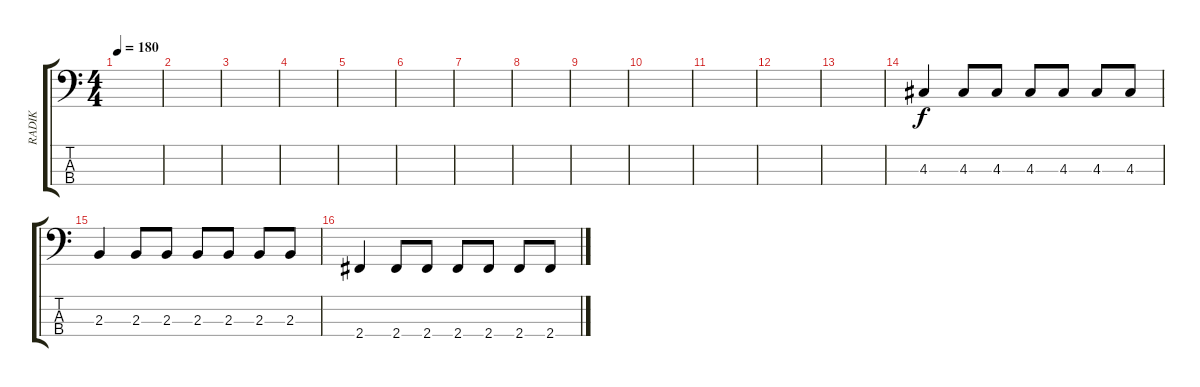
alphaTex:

\track ("RADIK" "RADIK") {instrument electricbassfinger}
\staff {score tabs}
\tuning (G2 D2 A1 E1) {hide}
\ts (4 4)
\tempo 180
\clef f4
\ks c
|
|
|
|
|
|
|
|
|
|
|
|
|
4.3.4 4.3.8 4.3.8 4.3.8 4.3.8 4.3.8 4.3.8 |
2.3.4 2.3.8 2.3.8 2.3.8 2.3.8 2.3.8 2.3.8 |
2.4.4 2.4.8 2.4.8 2.4.8 2.4.8 2.4.8 2.4.8
